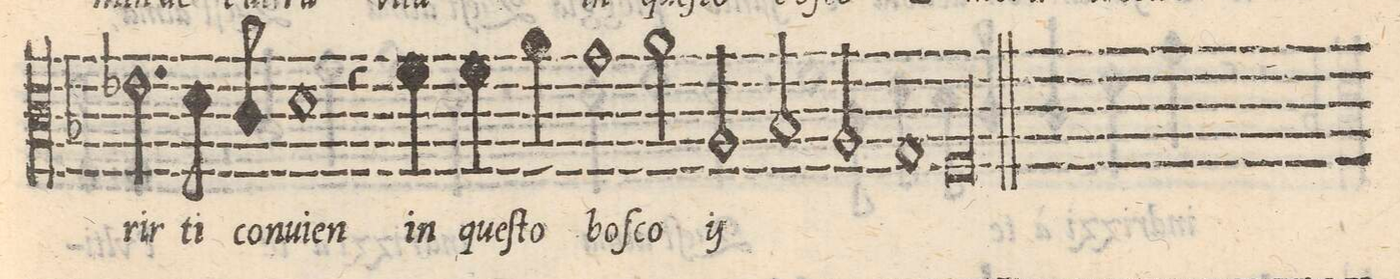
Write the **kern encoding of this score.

**kern	**text
*I"TENORE	*
*clefC3	*
*k[b-]	*
*met(c)	*
*M2/1	*
2.e-X\	-rir-
8d\	-ti
8c/	con-
1d\	-uien
=36-	=36-
4r	.
4f\	in
4f\	queſ-
4a\	-to
1g\	boſ-
=37-	=37-
2a\	-co
*	*ij
2A/	in
2B-/	ques-
2A/	-to
=38-	=38-
1G/	bos-
1F/l	-co
*	*Xij
==	==
*-	*-
